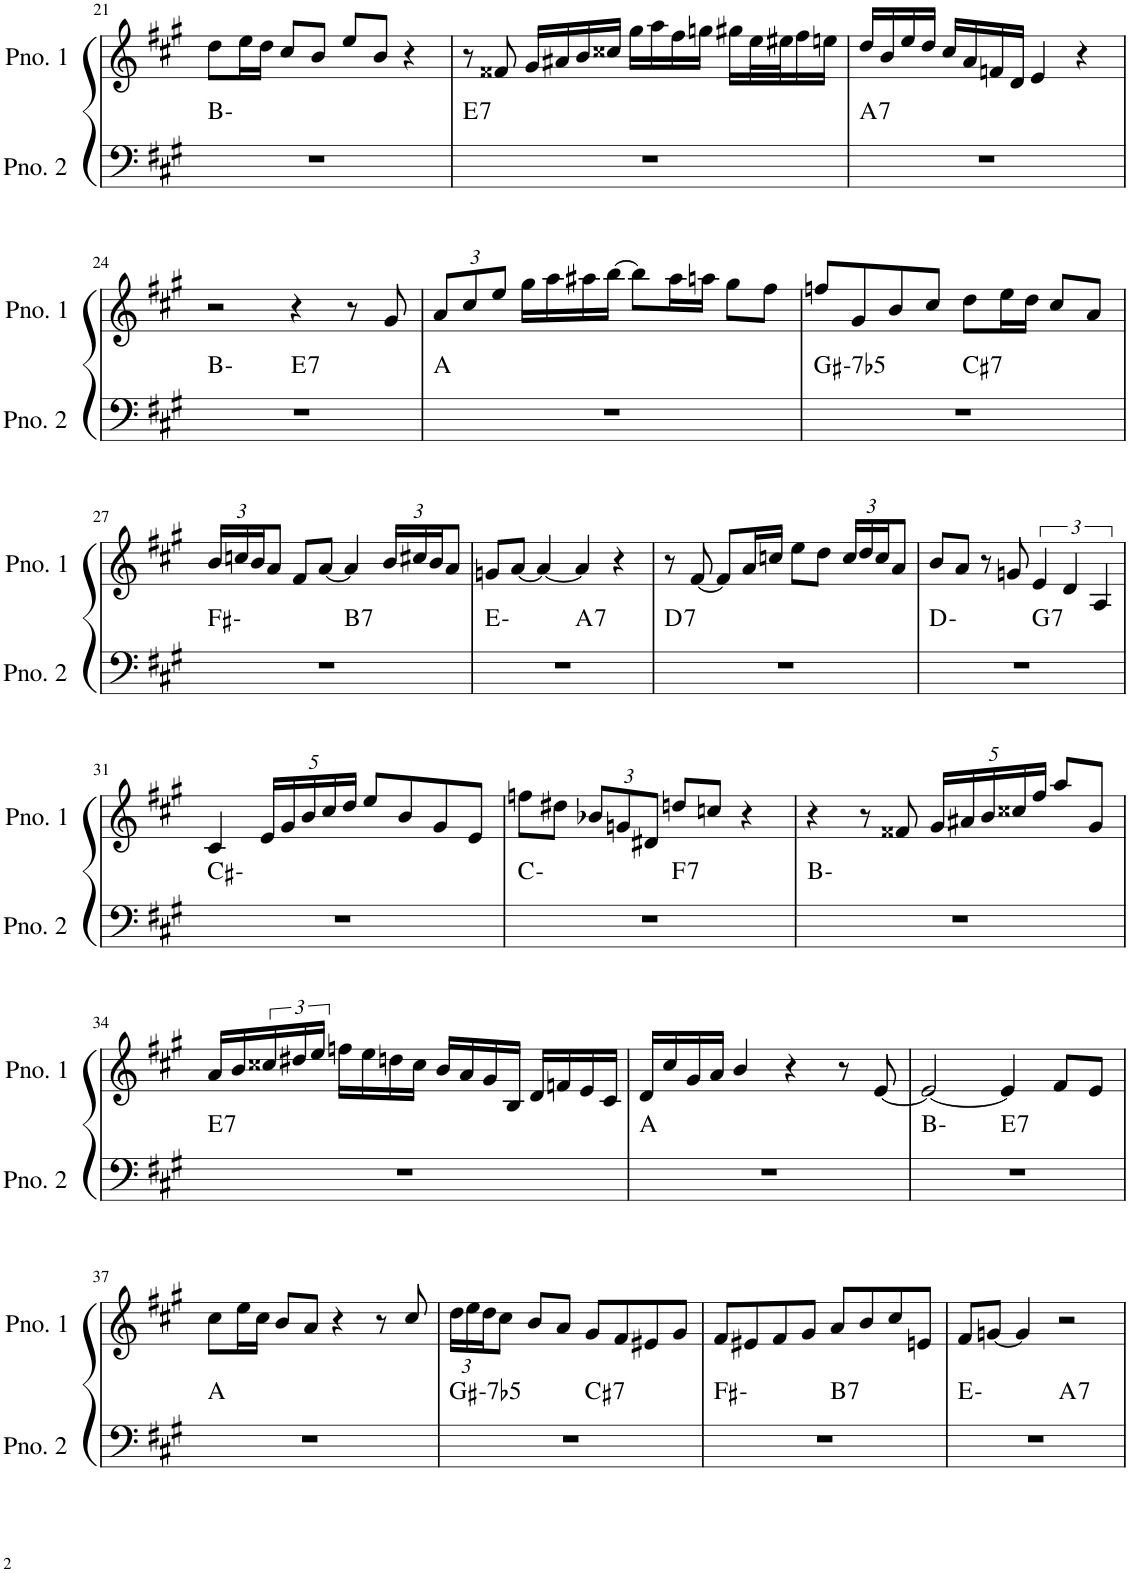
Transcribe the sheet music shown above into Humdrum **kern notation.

**kern	**harte	**kern
*part2	*part2	*part1
*staff2	*	*staff1
*I"ピアノ 2	*	*I"ピアノ 1
!!LO:PB:g=z
*clefF4	*	*clefG2
*k[f#c#g#]	*	*k[f#c#g#]
*M4/4	*	*M4/4
=21	=21	=21
1r	B:min	8dd\L
.	.	16ee\L
.	.	16dd\JJ
.	.	8cc#/L
.	.	8b/J
.	.	8ee/L
.	.	8b/J
.	.	4r
=22	=22	=22
!	!LO:H:kt=7	!
1r	E:7	8r
.	.	8f##X/
.	.	16g#/LL
.	.	16a#X/
.	.	16b/
.	.	16cc##X/JJ
.	.	16gg#\LL
.	.	16aa\
.	.	16ff#\
.	.	16ggn\JJ
.	.	16gg#X\LL
.	.	32ee\L
.	.	32ee#X\J
.	.	16ff#\
.	.	16een\JJ
=23	=23	=23
!	!LO:H:kt=7	!
1r	A:7	16dd/LL
.	.	16b/
.	.	16ee/
.	.	16dd/JJ
.	.	16cc#/LL
.	.	16a/
.	.	16fn/
.	.	16d/JJ
.	.	4e/
.	.	4r
!!LO:LB:g=z
=24	=24	=24
*^	*	*
1r	2ryy	B:min	2r
!	!	!LO:H:kt=7	!
.	2ryy	E:7	4r
.	.	.	8r
.	.	.	8g#/
*v	*v	*	*
=25	=25	=25
*	*	*Xbrackettup
1r	A:maj	12a/L
.	.	12cc#/
.	.	12ee/J
.	.	16gg#\LL
.	.	16aa\
.	.	16aa#X\
.	.	[16bb\JJ
.	.	8bb\L]
.	.	16aa#\L
.	.	16aan\JJ
.	.	8gg#\L
.	.	8ff#\J
=26	=26	=26
!	!LO:H:kt=-7b5	!
*^	*	*
1r	2ryy	G#:hdim7	8ffn/L
.	.	.	8g#/
.	.	.	8b/
.	.	.	8cc#/J
!	!	!LO:H:kt=7	!
.	2ryy	C#:7	8dd\L
.	.	.	16ee\L
.	.	.	16dd\JJ
.	.	.	8cc#/L
.	.	.	8a/J
!!LO:LB:g=z
=27	=27	=27	=27
1r	2ryy	F#:min	24b/LL
.	.	.	24ccn/
.	.	.	24b/J
.	.	.	8a/J
.	.	.	8f#/L
.	.	.	[8a/J
!	!	!LO:H:kt=7	!
.	2ryy	B:7	4a/]
.	.	.	24b/LL
.	.	.	24cc#X/
.	.	.	24b/J
.	.	.	8a/J
=28	=28	=28	=28
1r	2ryy	E:min	8gn/L
.	.	.	[8a/J
.	.	.	4a/_
!	!	!LO:H:kt=7	!
.	2ryy	A:7	4a/]
.	.	.	4r
=29	=29	=29	=29
!	!	!LO:H:kt=7	!
*v	*v	*	*
1r	D:7	8r
.	.	[8f#/
.	.	8f#/L]
.	.	16a/L
.	.	16ccn/JJ
.	.	8ee\L
.	.	8dd\J
.	.	24cc/LL
.	.	24dd/
.	.	24cc/J
.	.	8a/J
=30	=30	=30
*^	*	*
1r	2ryy	D:min	8b/L
.	.	.	8a/J
.	.	.	8r
.	.	.	8gn/
*	*	*	*brackettup
!	!	!LO:H:kt=7	!
.	2ryy	G:7	6e/
.	.	.	6d/
.	.	.	6A/
*v	*v	*	*
!!LO:LB:g=z
=31	=31	=31
1r	C#:min	4c#/
*	*	*Xbrackettup
.	.	20e/LL
.	.	20g#/
.	.	20b/
.	.	20cc#/
.	.	20dd/JJ
.	.	8ee/L
.	.	8b/
.	.	8g#/
.	.	8e/J
=32	=32	=32
*^	*	*
1r	2ryy	C:min	8ffn\L
.	.	.	8dd#X\J
.	.	.	12b-X/L
.	.	.	12gn/
.	.	.	12d#X/J
!	!	!LO:H:kt=7	!
.	2ryy	F:7	8ddn/L
.	.	.	8ccn/J
.	.	.	4r
*v	*v	*	*
=33	=33	=33
1r	B:min	4r
.	.	8r
.	.	8f##X/
.	.	20g#/LL
.	.	20a#X/
.	.	20b/
.	.	20cc##X/
.	.	20ff#/JJ
.	.	8aa/L
.	.	8g#/J
!!LO:LB:g=z
=34	=34	=34
!	!LO:H:kt=7	!
1r	E:7	16a/LL
.	.	16b/
*	*	*brackettup
.	.	24cc##X/
.	.	24dd#X/
.	.	24ee/JJ
.	.	16ffn\LL
.	.	16ee\
.	.	16ddn\
.	.	16cc##\JJ
.	.	16b/LL
.	.	16a/
.	.	16g#/
.	.	16B/JJ
.	.	16d/LL
.	.	16fn/
.	.	16e/
.	.	16c#/JJ
=35	=35	=35
1r	A:maj	16d/LL
.	.	16cc#/
.	.	16g#/
.	.	16a/JJ
.	.	4b/
.	.	4r
.	.	8r
.	.	[8e/
=36	=36	=36
*^	*	*
1r	2ryy	B:min	2e/_
!	!	!LO:H:kt=7	!
.	2ryy	E:7	4e/]
.	.	.	8f#/L
.	.	.	8e/J
*v	*v	*	*
!!LO:LB:g=z
=37	=37	=37
1r	A:maj	8cc#\L
.	.	16ee\L
.	.	16cc#\JJ
.	.	8b/L
.	.	8a/J
.	.	4r
.	.	8r
.	.	8cc#/
=38	=38	=38
*	*	*Xbrackettup
!	!LO:H:kt=-7b5	!
*^	*	*
1r	2ryy	G#:hdim7	24dd\LL
.	.	.	24ee\
.	.	.	24dd\J
.	.	.	8cc#\J
.	.	.	8b/L
.	.	.	8a/J
!	!	!LO:H:kt=7	!
.	2ryy	C#:7	8g#/L
.	.	.	8f#/
.	.	.	8e#X/
.	.	.	8g#/J
=39	=39	=39	=39
1r	2ryy	F#:min	8f#/L
.	.	.	8e#X/
.	.	.	8f#/
.	.	.	8g#/J
!	!	!LO:H:kt=7	!
.	2ryy	B:7	8a/L
.	.	.	8b/
.	.	.	8cc#/
.	.	.	8en/J
=40	=40	=40	=40
1r	2ryy	E:min	8f#/L
.	.	.	[8gn/J
.	.	.	4g/]
!	!	!LO:H:kt=7	!
.	2ryy	A:7	2r
*v	*v	*	*
=	=	=
*-	*-	*-
